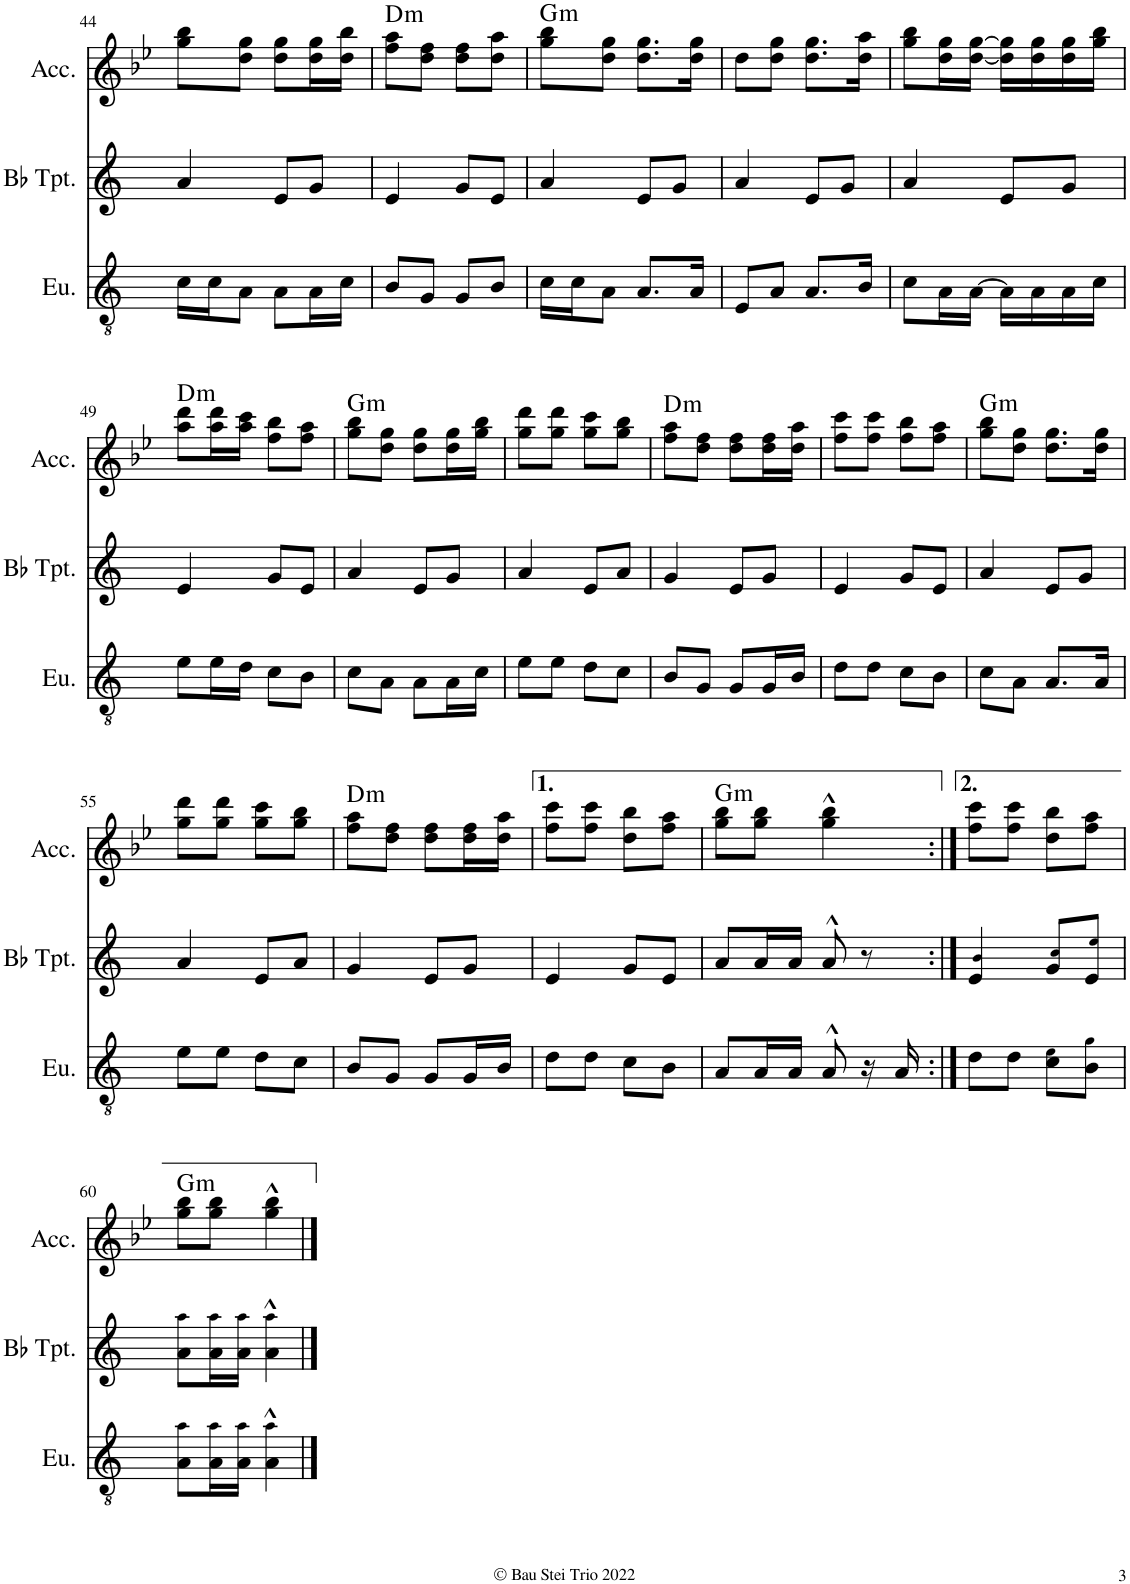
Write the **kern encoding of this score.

**kern	**kern	**kern	**harte
*part3	*part2	*part1	*part1
*staff3	*staff2	*staff1	*
*I"Euphonium	*I"Bb Trumpet	*I"Accordion	*
*I'Eu.	*I'Bb Tpt.	*I'Acc.	*
!!LO:PB:g=z
*clefGv2	*clefG2	*clefG2	*
*Trd1c2	*Trd1c2	*	*
*k[]	*k[]	*k[b-e-]	*
*M2/4	*M2/4	*M2/4	*
=44	=44	=44	=44
16c\LL	4a/	8gg\ 8bb-\L	.
16c\J	.	.	.
8A\J	.	8dd\ 8gg\J	.
8A\L	8e/L	8dd\ 8gg\L	.
16A\L	8g/J	16dd\ 16gg\L	.
16c\JJ	.	16dd\ 16bb-\JJ	.
=45	=45	=45	=45
!	!	!	!LO:H:kt=m
8B/L	4e/	8ff\ 8aa\L	D:min
8G/J	.	8dd\ 8ff\J	.
8G/L	8g/L	8dd\ 8ff\L	.
8B/J	8e/J	8dd\ 8aa\J	.
=46	=46	=46	=46
!	!	!	!LO:H:kt=m
16c\LL	4a/	8gg\ 8bb-\L	G:min
16c\J	.	.	.
8A\J	.	8dd\ 8gg\J	.
8.A/L	8e/L	8.dd\ 8.gg\L	.
.	8g/J	.	.
16A/Jk	.	16dd\ 16gg\Jk	.
=47	=47	=47	=47
8E/L	4a/	8dd\L	.
8A/J	.	8dd\ 8gg\J	.
8.A/L	8e/L	8.dd\ 8.gg\L	.
.	8g/J	.	.
16B/Jk	.	16dd\ 16aa\Jk	.
=48	=48	=48	=48
8c\L	4a/	8gg\ 8bb-\L	.
16A\L	.	16dd\ 16gg\L	.
[16A\JJ	.	[16dd\ [16gg\JJ	.
16A\LL]	8e/L	16dd\] 16gg\]LL	.
16A\	.	16dd\ 16gg\	.
16A\	8g/J	16dd\ 16gg\	.
16c\JJ	.	16gg\ 16bb-\JJ	.
!!LO:LB:g=z
=49	=49	=49	=49
!	!	!	!LO:H:kt=m
8e\L	4e/	8aa\ 8ddd\L	D:min
16e\L	.	16aa\ 16ddd\L	.
16d\JJ	.	16aa\ 16ccc\JJ	.
8c\L	8g/L	8ff\ 8bb-\L	.
8B\J	8e/J	8ff\ 8aa\J	.
=50	=50	=50	=50
!	!	!	!LO:H:kt=m
8c\L	4a/	8gg\ 8bb-\L	G:min
8A\J	.	8dd\ 8gg\J	.
8A\L	8e/L	8dd\ 8gg\L	.
16A\L	8g/J	16dd\ 16gg\L	.
16c\JJ	.	16gg\ 16bb-\JJ	.
=51	=51	=51	=51
8e\L	4a/	8gg\ 8ddd\L	.
8e\J	.	8gg\ 8ddd\J	.
8d\L	8e/L	8gg\ 8ccc\L	.
8c\J	8a/J	8gg\ 8bb-\J	.
=52	=52	=52	=52
!	!	!	!LO:H:kt=m
8B/L	4g/	8ff\ 8aa\L	D:min
8G/J	.	8dd\ 8ff\J	.
8G/L	8e/L	8dd\ 8ff\L	.
16G/L	8g/J	16dd\ 16ff\L	.
16B/JJ	.	16dd\ 16aa\JJ	.
=53	=53	=53	=53
8d\L	4e/	8ff\ 8ccc\L	.
8d\J	.	8ff\ 8ccc\J	.
8c\L	8g/L	8ff\ 8bb-\L	.
8B\J	8e/J	8ff\ 8aa\J	.
=54	=54	=54	=54
!	!	!	!LO:H:kt=m
8c\L	4a/	8gg\ 8bb-\L	G:min
8A\J	.	8dd\ 8gg\J	.
8.A/L	8e/L	8.dd\ 8.gg\L	.
.	8g/J	.	.
16A/Jk	.	16dd\ 16gg\Jk	.
!!LO:LB:g=z
=55	=55	=55	=55
8e\L	4a/	8gg\ 8ddd\L	.
8e\J	.	8gg\ 8ddd\J	.
8d\L	8e/L	8gg\ 8ccc\L	.
8c\J	8a/J	8gg\ 8bb-\J	.
=56	=56	=56	=56
!	!	!	!LO:H:kt=m
8B/L	4g/	8ff\ 8aa\L	D:min
8G/J	.	8dd\ 8ff\J	.
8G/L	8e/L	8dd\ 8ff\L	.
16G/L	8g/J	16dd\ 16ff\L	.
16B/JJ	.	16dd\ 16aa\JJ	.
=57	=57	=57	=57
8d\L	4e/	8ff\ 8ccc\L	.
8d\J	.	8ff\ 8ccc\J	.
8c\L	8g/L	8dd\ 8bb-\L	.
8B\J	8e/J	8ff\ 8aa\J	.
=58	=58	=58	=58
!	!	!	!LO:H:kt=m
8A/L	8a/L	8gg\ 8bb-\L	G:min
16A/L	16a/L	8gg\ 8bb-\J	.
16A/JJ	16a/JJ	.	.
8A^^/	8a^^/	4gg\^^ 4bb-\^^	.
16r	8r	.	.
16A/	.	.	.
=59:|!	=59:|!	=59:|!	=59:|!
8d\L	4e/ 4b!/	8ff\ 8ccc\L	.
8d\J	.	8ff\ 8ccc\J	.
8c\ 8e!\L	8g/ 8cc!/L	8dd\ 8bb-\L	.
8B\ 8g!\J	8e/ 8ee!/J	8ff\ 8aa\J	.
!!LO:LB:g=z
=60	=60	=60	=60
!	!	!	!LO:H:kt=m
8A\ 8a!\L	8a\ 8aa!\L	8gg\ 8bb-\L	G:min
16A\ 16a!\L	16a\ 16aa!\L	8gg\ 8bb-\J	.
16A\ 16a!\JJ	16a\ 16aa!\JJ	.	.
4A\^^ 4a!\^^	4a\^^ 4aa!\^^	4gg\^^ 4bb-\^^	.
==	==	==	==
*-	*-	*-	*-
